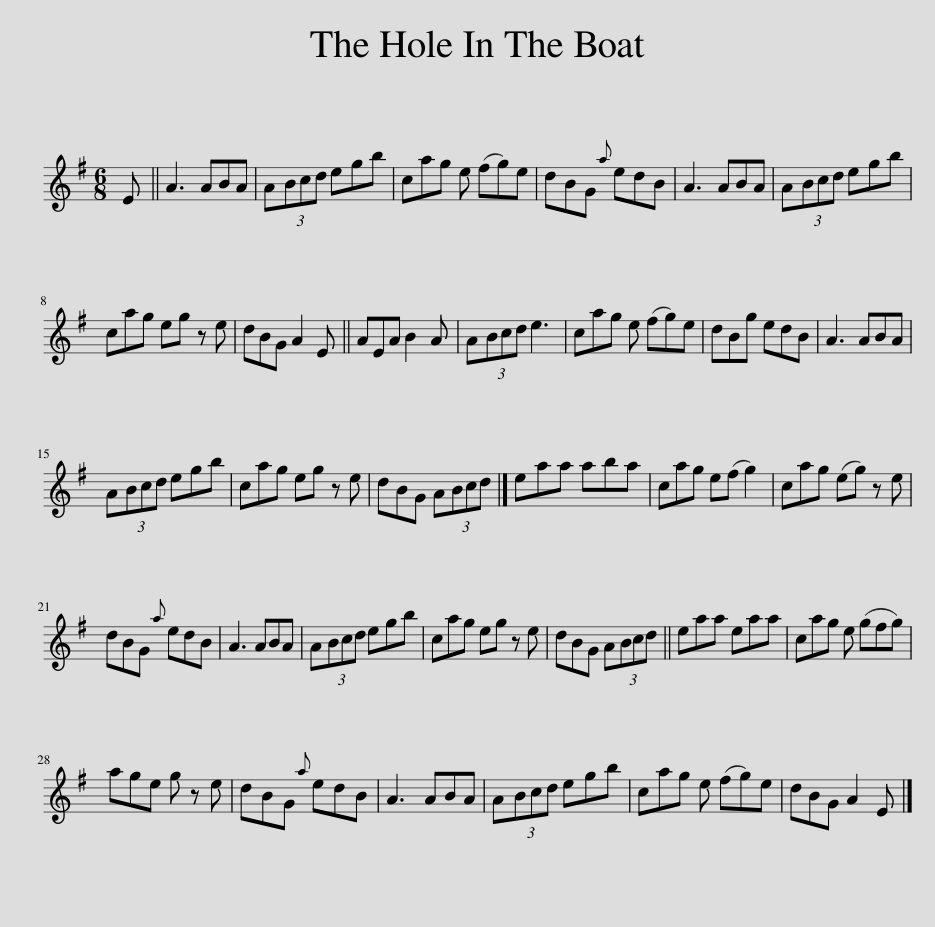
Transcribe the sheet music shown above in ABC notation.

X:1
L:1/8
M:6/8
I:linebreak $
K:G
V:1 treble
V:1
 E || A3 ABA | A(3Bcd egb | cag e (fg)e | dBG{a} edB | %5
 A3 ABA | A(3Bcd egb |$ cag eg z e | dBG A2 E || AEA B2 A | %10
 A(3Bcd e3 | cag e (fg)e | dBg edB | A3 ABA |$ A(3Bcd egb | %15
 cag eg z e | dBG A(3Bcd |] eaa aba | cag e(f g2) | cag (eg) z e |$ %20
 dBG{a} edB | A3 ABA | A(3Bcd egb | cag eg z e | dBG A(3Bcd || %25
 eaa eaa | cag e (gfg) |$ age g z e | dBG{a} edB | A3 ABA | %30
 A(3Bcd egb | cag e (fg)e | dBG A2 E |] %33
